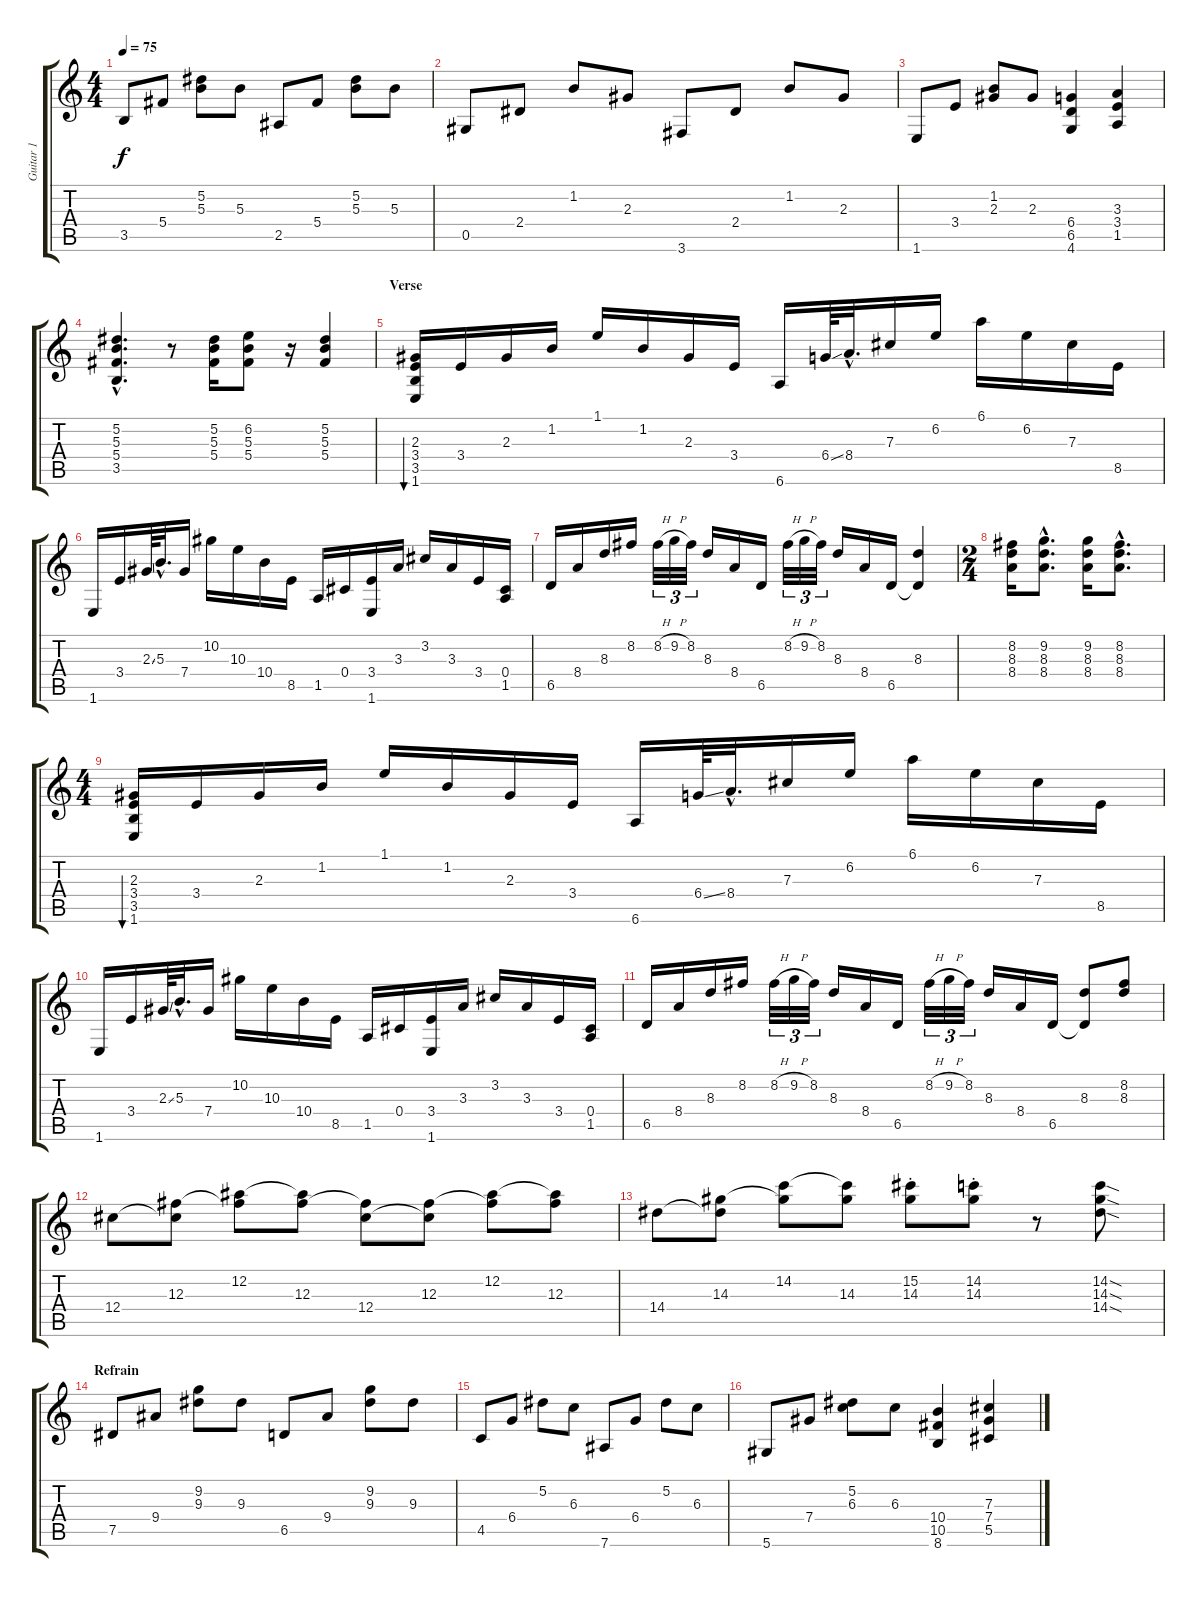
\track ("Guitar 1" "Guitar 1") {instrument overdrivenguitar}
\staff {score tabs}
\tuning (Eb4 Bb3 Gb3 Db3 Ab2 Eb2) {hide}
\ts (4 4)
\tempo 75
\clef g2
\ks c
3.5.8{dy f} 5.4.8 (5.2 5.3).8 5.3.8 2.5.8 5.4.8 (5.2 5.3).8 5.3.8 |
0.5.8 2.4.8 1.2.8 2.3.8 3.6.8 2.4.8 1.2.8 2.3.8 |
1.6.8 3.4.8 (1.2 2.3).8 2.3.8 (6.4 6.5 4.6).4 (3.3 3.4 1.5).4 |
(5.2{hac} 5.3{hac} 5.4{hac} 3.5{hac}).4{d} r.8 (5.2 5.3 5.4).16 (6.2 5.3 5.4).8 r.16 (5.2 5.3 5.4).4 |
\section ("" "Verse")
(2.3 3.4 3.5 1.6).16{bu 240 instrument electricguitarmuted} 3.4.16 2.3.16 1.2.16 1.1.16 1.2.16 2.3.16 3.4.16 6.6.16 6.4{ss}.64 8.4{hac}.32{d} 7.3.16 6.2.16 6.1.16 6.2.16 7.3.16 8.5.16 |
1.6.16 3.4.16 2.3{ss}.64 5.3{hac}.32{d} 7.4.16 10.2.16 10.3.16 10.4.16 8.5.16 1.5.16 0.4.16 (3.4 1.6).16 3.3.16 3.2.16 3.3.16 3.4.16 (0.4 1.5).16 |
6.5.16 8.4.16 8.3.16 8.2.16 8.2{h}.32{tu (3 2)} 9.2{h}.32{tu (3 2)} 8.2.32{tu (3 2)} 8.3.16 8.4.16 6.5.16 8.2{h}.32{tu (3 2)} 9.2{h}.32{tu (3 2)} 8.2.32{tu (3 2)} 8.3.16 8.4.16 6.5.16 (8.3 6.5{t}).4 |
\ts (2 4)
(8.2 8.3 8.4).16 (9.2{hac} 8.3{hac} 8.4{hac}).8{d} (9.2 8.3 8.4).16 (8.2{hac} 8.3{hac} 8.4{hac}).8{d} |
\ts (4 4)
(2.3 3.4 3.5 1.6).16{bu 240} 3.4.16 2.3.16 1.2.16 1.1.16 1.2.16 2.3.16 3.4.16 6.6.16 6.4{ss}.64 8.4{hac}.32{d} 7.3.16 6.2.16 6.1.16 6.2.16 7.3.16 8.5.16 |
1.6.16 3.4.16 2.3{ss}.64 5.3{hac}.32{d} 7.4.16 10.2.16 10.3.16 10.4.16 8.5.16 1.5.16 0.4.16 (3.4 1.6).16 3.3.16 3.2.16 3.3.16 3.4.16 (0.4 1.5).16 |
6.5.16 8.4.16 8.3.16 8.2.16 8.2{h}.32{tu (3 2)} 9.2{h}.32{tu (3 2)} 8.2.32{tu (3 2)} 8.3.16 8.4.16 6.5.16 8.2{h}.32{tu (3 2)} 9.2{h}.32{tu (3 2)} 8.2.32{tu (3 2)} 8.3.16 8.4.16 6.5.16 (8.3 6.5{t}).8 (8.2 8.3).8 |
12.4.8{instrument overdrivenguitar} (12.3 12.4{t}).8 (12.2 12.3{t}).8 (12.2{t} 12.3).8 (12.3{t} 12.4).8 (12.3 12.4{t}).8 (12.2 12.3{t}).8 (12.2{t} 12.3).8 |
14.4.8 (14.3 14.4{t}).8 (14.2 14.3{t}).8 (14.2{t} 14.3).8 (15.2{st} 14.3{st}).8 (14.2{st} 14.3{st}).8 r.8 (14.2{sod} 14.3{sod} 14.4{sod}).8 |
\section ("" "Refrain")
7.5.8 9.4.8 (9.2 9.3).8 9.3.8 6.5.8 9.4.8 (9.2 9.3).8 9.3.8 |
4.5.8 6.4.8 5.2.8 6.3.8 7.6.8 6.4.8 5.2.8 6.3.8 |
5.6.8 7.4.8 (5.2 6.3).8 6.3.8 (10.4 10.5 8.6).4 (7.3 7.4 5.5).4
